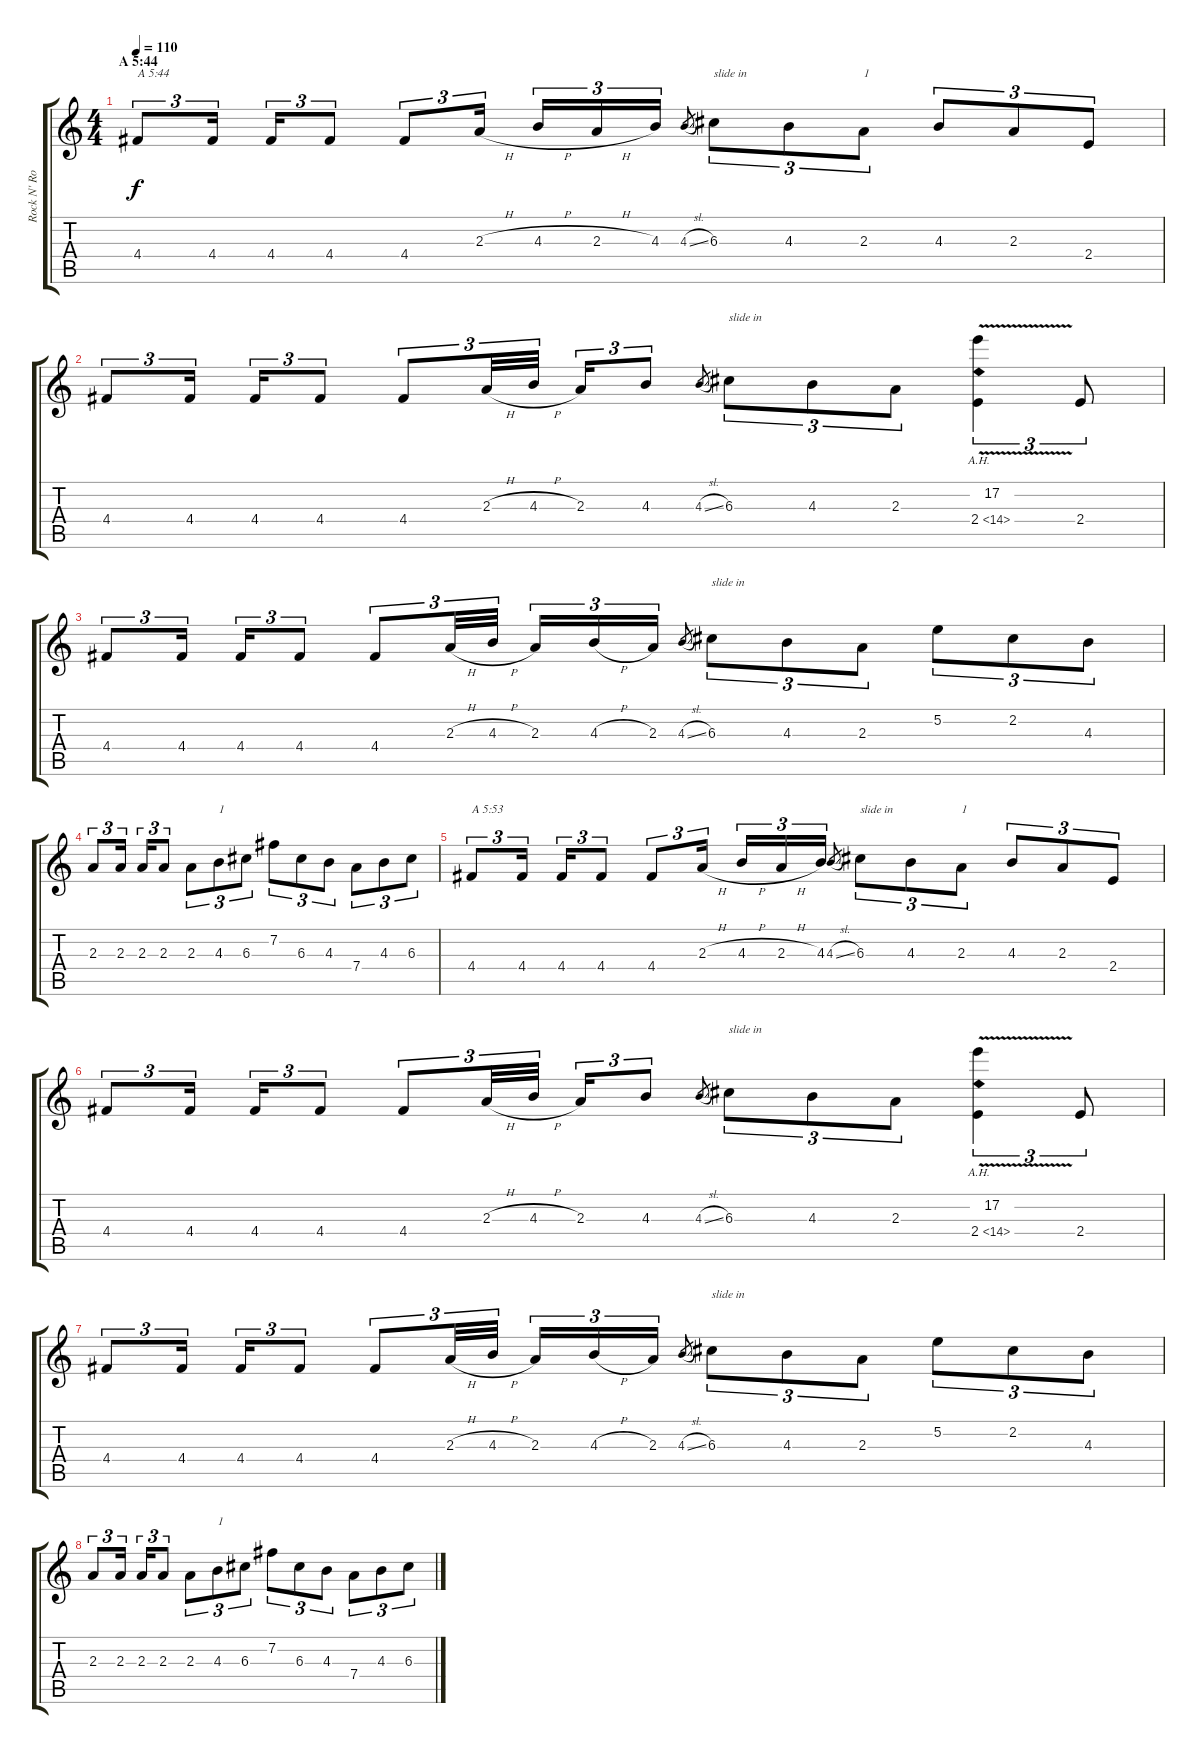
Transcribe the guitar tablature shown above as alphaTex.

\track ("Rock N' Rolf (left)" "Rock N' Ro") {instrument distortionguitar}
\staff {score tabs}
\tuning (E4 B3 G3 D3 A2 E2) {hide}
\ts (4 4)
\section ("" "A 5:44")
\tempo 110
\clef g2
\ks c
4.4.8{tu (3 2) txt "A 5:44" dy f} 4.4.16{tu (3 2)} 4.4.16{tu (3 2)} 4.4.8{tu (3 2)} 4.4.8{tu (3 2)} 2.3{h}.16{tu (3 2)} 4.3{h}.16{tu (3 2)} 2.3{h}.16{tu (3 2)} 4.3.16{tu (3 2)} 4.3{sl}.8{gr} 6.3.8{tu (3 2) txt "slide in"} 4.3.8{tu (3 2)} 2.3.8{tu (3 2) txt "1"} 4.3.8{tu (3 2)} 2.3.8{tu (3 2)} 2.4.8{tu (3 2)} |
4.4.8{tu (3 2)} 4.4.16{tu (3 2)} 4.4.16{tu (3 2)} 4.4.8{tu (3 2)} 4.4.8{tu (3 2)} 2.3{h}.32{tu (3 2)} 4.3{h}.32{tu (3 2)} 2.3.16{tu (3 2)} 4.3.8{tu (3 2)} 4.3{sl}.8{gr} 6.3.8{tu (3 2) txt "slide in"} 4.3.8{tu (3 2)} 2.3.8{tu (3 2)} (17.2{v} 2.4{ah 12 v}).4{tu (3 2)} 2.4.8{tu (3 2)} |
4.4.8{tu (3 2)} 4.4.16{tu (3 2)} 4.4.16{tu (3 2)} 4.4.8{tu (3 2)} 4.4.8{tu (3 2)} 2.3{h}.32{tu (3 2)} 4.3{h}.32{tu (3 2)} 2.3.16{tu (3 2)} 4.3{h}.16{tu (3 2)} 2.3.16{tu (3 2)} 4.3{sl}.8{gr} 6.3.8{tu (3 2) txt "slide in"} 4.3.8{tu (3 2)} 2.3.8{tu (3 2)} 5.2.8{tu (3 2)} 2.2.8{tu (3 2)} 4.3.8{tu (3 2)} |
2.3.8{tu (3 2)} 2.3.16{tu (3 2)} 2.3.16{tu (3 2)} 2.3.8{tu (3 2)} 2.3.8{tu (3 2)} 4.3.8{tu (3 2) txt "1"} 6.3.8{tu (3 2)} 7.2.8{tu (3 2)} 6.3.8{tu (3 2)} 4.3.8{tu (3 2)} 7.4.8{tu (3 2)} 4.3.8{tu (3 2)} 6.3.8{tu (3 2)} |
4.4.8{tu (3 2) txt "A 5:53"} 4.4.16{tu (3 2)} 4.4.16{tu (3 2)} 4.4.8{tu (3 2)} 4.4.8{tu (3 2)} 2.3{h}.16{tu (3 2)} 4.3{h}.16{tu (3 2)} 2.3{h}.16{tu (3 2)} 4.3.16{tu (3 2)} 4.3{sl}.8{gr} 6.3.8{tu (3 2) txt "slide in"} 4.3.8{tu (3 2)} 2.3.8{tu (3 2) txt "1"} 4.3.8{tu (3 2)} 2.3.8{tu (3 2)} 2.4.8{tu (3 2)} |
4.4.8{tu (3 2)} 4.4.16{tu (3 2)} 4.4.16{tu (3 2)} 4.4.8{tu (3 2)} 4.4.8{tu (3 2)} 2.3{h}.32{tu (3 2)} 4.3{h}.32{tu (3 2)} 2.3.16{tu (3 2)} 4.3.8{tu (3 2)} 4.3{sl}.8{gr} 6.3.8{tu (3 2) txt "slide in"} 4.3.8{tu (3 2)} 2.3.8{tu (3 2)} (17.2{v} 2.4{ah 12 v}).4{tu (3 2)} 2.4.8{tu (3 2)} |
4.4.8{tu (3 2)} 4.4.16{tu (3 2)} 4.4.16{tu (3 2)} 4.4.8{tu (3 2)} 4.4.8{tu (3 2)} 2.3{h}.32{tu (3 2)} 4.3{h}.32{tu (3 2)} 2.3.16{tu (3 2)} 4.3{h}.16{tu (3 2)} 2.3.16{tu (3 2)} 4.3{sl}.8{gr} 6.3.8{tu (3 2) txt "slide in"} 4.3.8{tu (3 2)} 2.3.8{tu (3 2)} 5.2.8{tu (3 2)} 2.2.8{tu (3 2)} 4.3.8{tu (3 2)} |
2.3.8{tu (3 2)} 2.3.16{tu (3 2)} 2.3.16{tu (3 2)} 2.3.8{tu (3 2)} 2.3.8{tu (3 2)} 4.3.8{tu (3 2) txt "1"} 6.3.8{tu (3 2)} 7.2.8{tu (3 2)} 6.3.8{tu (3 2)} 4.3.8{tu (3 2)} 7.4.8{tu (3 2)} 4.3.8{tu (3 2)} 6.3.8{tu (3 2)}
